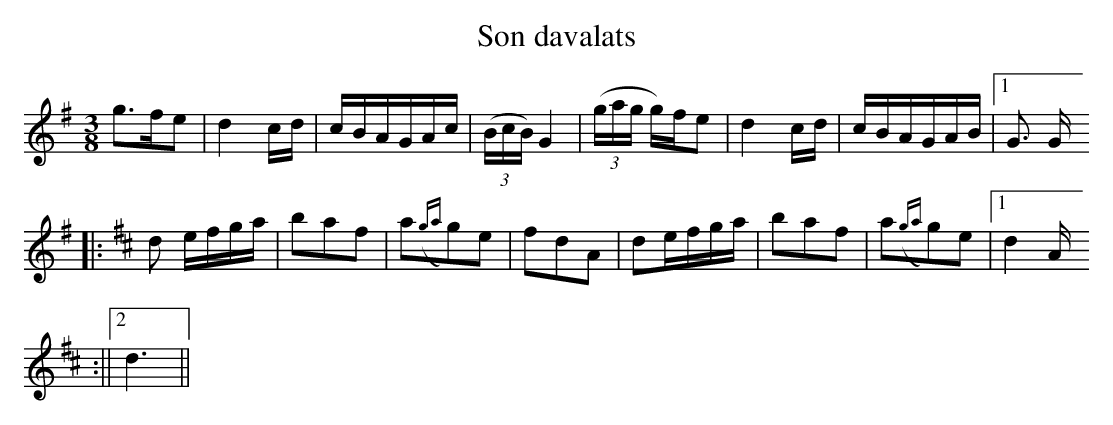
X:1
T:Son davalats
M:3/8
L:1/16
K:G
g3fe2|d4    cd|cBAGAc|(3(BcB) G4    |(3(gag g)fe2|d4    cd|cBAGAB|1G3  G
3:||2[G2d2]  z2 A2|!
K:D
||: d2  efga|b2a2f2|a2({ga}g2)e2|f2d2A2|d2efga|b2a2f2|a2({ga}g2)e2|1d4A
2 :||2 d6    ||
